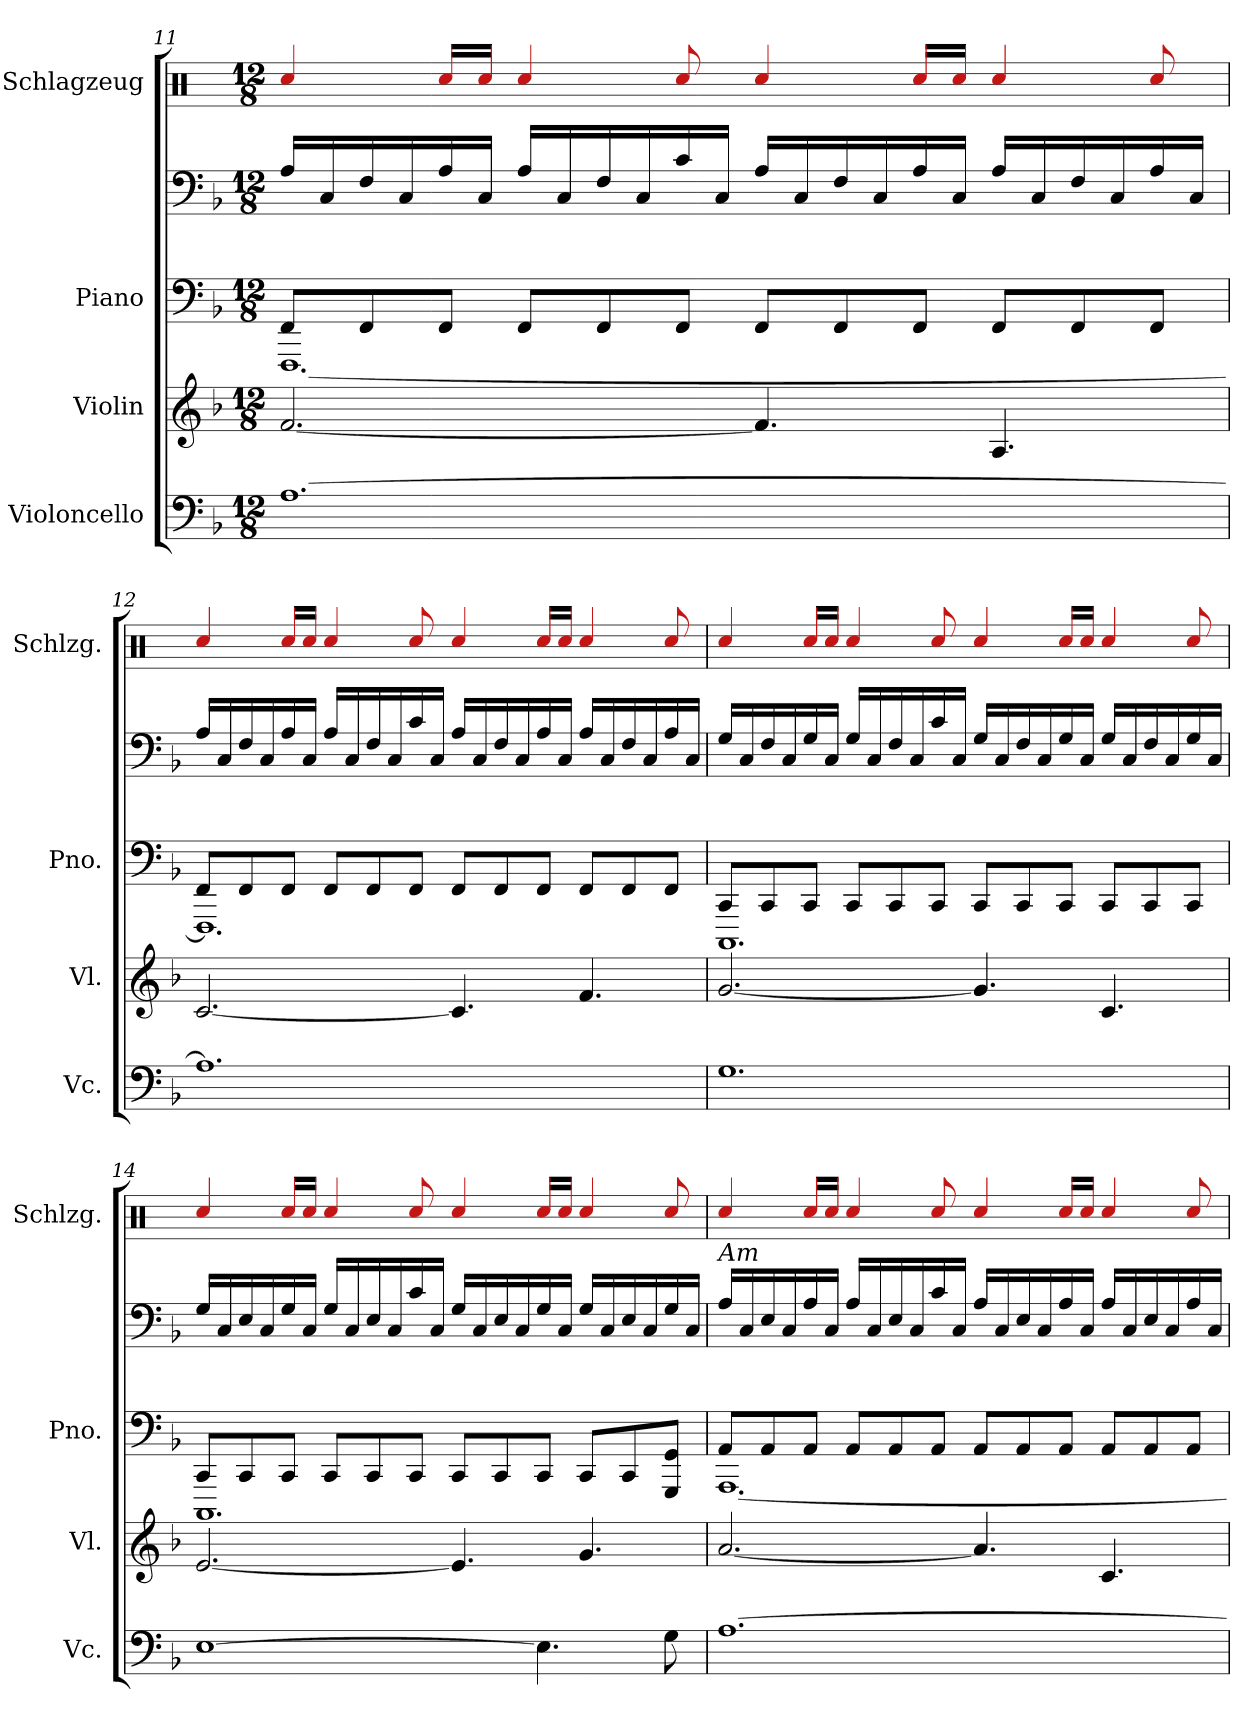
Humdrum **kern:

**kern	**kern	**kern	**kern	**kern
*part4	*part3	*part2	*part2	*part1
*staff5	*staff4	*staff3	*staff2	*staff1
*I"Violoncello	*I"Violin	*I"Piano	*	*I"Schlagzeug
*I'Vc.	*I'Vl.	*I'Pno.	*	*I'Schlzg.
*clefF4	*clefG2	*clefF4	*clefF4	*clefX
*k[b-]	*k[b-]	*k[b-]	*k[b-]	*k[]
*M12/8	*M12/8	*M12/8	*M12/8	*M12/8
=11	=11	=11	=11	=11
*	*	*^	*	*
[1.A	[2.f/	8FF/L	[1.FFF	16A/LL	4cc/
.	.	.	.	16C/	.
.	.	8FF/	.	16F/	.
.	.	.	.	16C/	.
.	.	8FF/J	.	16A/	16cc/LL
.	.	.	.	16C/JJ	16cc/JJ
.	.	8FF/L	.	16A/LL	4cc/
.	.	.	.	16C/	.
.	.	8FF/	.	16F/	.
.	.	.	.	16C/	.
.	.	8FF/J	.	16c/	8cc/
.	.	.	.	16C/JJ	.
.	4.f/]	8FF/L	.	16A/LL	4cc/
.	.	.	.	16C/	.
.	.	8FF/	.	16F/	.
.	.	.	.	16C/	.
.	.	8FF/J	.	16A/	16cc/LL
.	.	.	.	16C/JJ	16cc/JJ
.	4.A/	8FF/L	.	16A/LL	4cc/
.	.	.	.	16C/	.
.	.	8FF/	.	16F/	.
.	.	.	.	16C/	.
.	.	8FF/J	.	16A/	8cc/
.	.	.	.	16C/JJ	.
=12	=12	=12	=12	=12	=12
1.A]	[2.c/	8FF/L	1.FFF]	16A/LL	4cc/
.	.	.	.	16C/	.
.	.	8FF/	.	16F/	.
.	.	.	.	16C/	.
.	.	8FF/J	.	16A/	16cc/LL
.	.	.	.	16C/JJ	16cc/JJ
.	.	8FF/L	.	16A/LL	4cc/
.	.	.	.	16C/	.
.	.	8FF/	.	16F/	.
.	.	.	.	16C/	.
.	.	8FF/J	.	16c/	8cc/
.	.	.	.	16C/JJ	.
.	4.c/]	8FF/L	.	16A/LL	4cc/
.	.	.	.	16C/	.
.	.	8FF/	.	16F/	.
.	.	.	.	16C/	.
.	.	8FF/J	.	16A/	16cc/LL
.	.	.	.	16C/JJ	16cc/JJ
.	4.f/	8FF/L	.	16A/LL	4cc/
.	.	.	.	16C/	.
.	.	8FF/	.	16F/	.
.	.	.	.	16C/	.
.	.	8FF/J	.	16A/	8cc/
.	.	.	.	16C/JJ	.
!!LO:LB:g=z
=13	=13	=13	=13	=13	=13
1.G	[2.g/	8CC/L	1.CCC	16G/LL	4cc/
.	.	.	.	16C/	.
.	.	8CC/	.	16F/	.
.	.	.	.	16C/	.
.	.	8CC/J	.	16G/	16cc/LL
.	.	.	.	16C/JJ	16cc/JJ
.	.	8CC/L	.	16G/LL	4cc/
.	.	.	.	16C/	.
.	.	8CC/	.	16F/	.
.	.	.	.	16C/	.
.	.	8CC/J	.	16c/	8cc/
.	.	.	.	16C/JJ	.
.	4.g/]	8CC/L	.	16G/LL	4cc/
.	.	.	.	16C/	.
.	.	8CC/	.	16F/	.
.	.	.	.	16C/	.
.	.	8CC/J	.	16G/	16cc/LL
.	.	.	.	16C/JJ	16cc/JJ
.	4.c/	8CC/L	.	16G/LL	4cc/
.	.	.	.	16C/	.
.	.	8CC/	.	16F/	.
.	.	.	.	16C/	.
.	.	8CC/J	.	16G/	8cc/
.	.	.	.	16C/JJ	.
=14	=14	=14	=14	=14	=14
[1E	[2.e/	8CC/L	1.CCC	16G/LL	4cc/
.	.	.	.	16C/	.
.	.	8CC/	.	16E/	.
.	.	.	.	16C/	.
.	.	8CC/J	.	16G/	16cc/LL
.	.	.	.	16C/JJ	16cc/JJ
.	.	8CC/L	.	16G/LL	4cc/
.	.	.	.	16C/	.
.	.	8CC/	.	16E/	.
.	.	.	.	16C/	.
.	.	8CC/J	.	16c/	8cc/
.	.	.	.	16C/JJ	.
.	4.e/]	8CC/L	.	16G/LL	4cc/
.	.	.	.	16C/	.
.	.	8CC/	.	16E/	.
.	.	.	.	16C/	.
4.E\]	.	8CC/J	.	16G/	16cc/LL
.	.	.	.	16C/JJ	16cc/JJ
.	4.g/	8CC/L	.	16G/LL	4cc/
.	.	.	.	16C/	.
.	.	8CC/	.	16E/	.
.	.	.	.	16C/	.
8G\	.	8GGG/ 8GG/J	.	16G/	8cc/
.	.	.	.	16C/JJ	.
=15	=15	=15	=15	=15	=15
!	!	!	!	!LO:TX:a:i:t=Am	!
[1.A	[2.a/	8AA/L	[1.AAA	16A/LL	4cc/
.	.	.	.	16C/	.
.	.	8AA/	.	16E/	.
.	.	.	.	16C/	.
.	.	8AA/J	.	16A/	16cc/LL
.	.	.	.	16C/JJ	16cc/JJ
.	.	8AA/L	.	16A/LL	4cc/
.	.	.	.	16C/	.
.	.	8AA/	.	16E/	.
.	.	.	.	16C/	.
.	.	8AA/J	.	16c/	8cc/
.	.	.	.	16C/JJ	.
.	4.a/]	8AA/L	.	16A/LL	4cc/
.	.	.	.	16C/	.
.	.	8AA/	.	16E/	.
.	.	.	.	16C/	.
.	.	8AA/J	.	16A/	16cc/LL
.	.	.	.	16C/JJ	16cc/JJ
.	4.c/	8AA/L	.	16A/LL	4cc/
.	.	.	.	16C/	.
.	.	8AA/	.	16E/	.
.	.	.	.	16C/	.
.	.	8AA/J	.	16A/	8cc/
.	.	.	.	16C/JJ	.
*	*	*v	*v	*	*
=	=	=	=	=
*-	*-	*-	*-	*-
